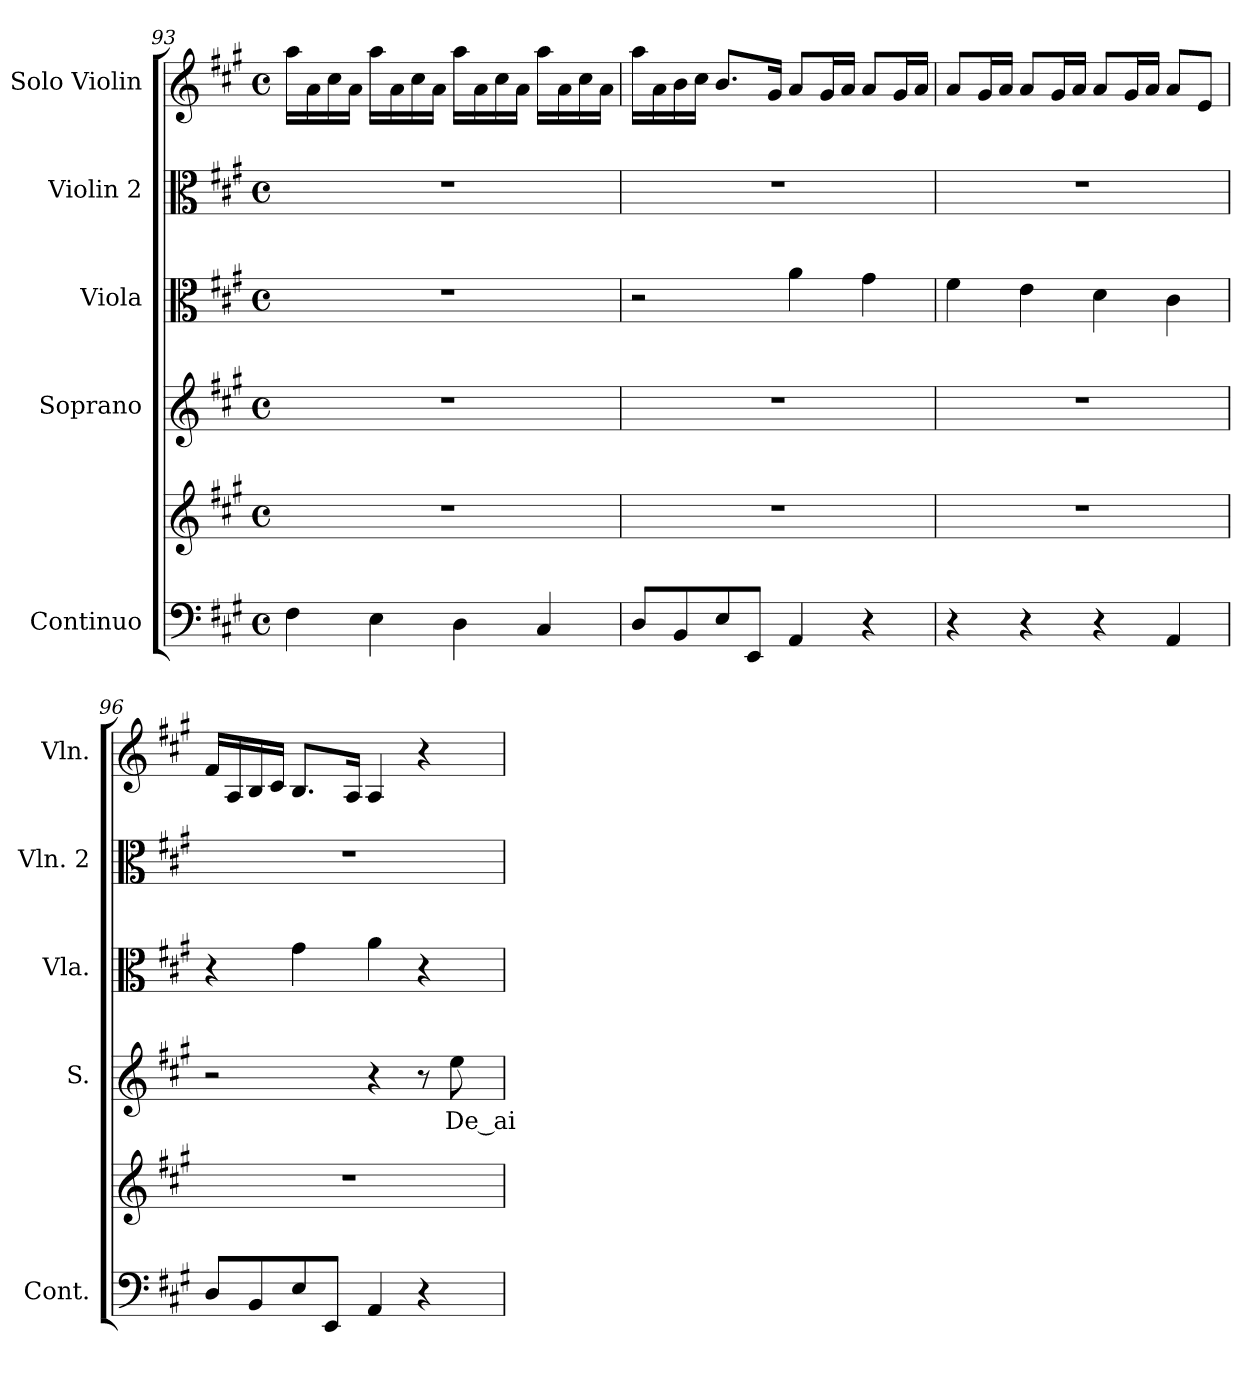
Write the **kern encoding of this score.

**kern	**kern	**kern	**text	**kern	**kern	**kern
*part5	*part5	*part4	*part4	*part3	*part2	*part1
*staff6	*staff5	*staff4	*staff4	*staff3	*staff2	*staff1
*I"Continuo	*	*I"Soprano	*	*I"Viola	*I"Violin 2	*I"Solo Violin
*I'Cont.	*	*I'S.	*	*I'Vla.	*I'Vln. 2	*I'Vln.
!!LO:LB:g=z
*clefF4	*clefG2	*clefG2	*	*clefC3	*clefC3	*clefG2
*k[f#c#g#]	*k[f#c#g#]	*k[f#c#g#]	*	*k[f#c#g#]	*k[f#c#g#]	*k[f#c#g#]
*A:	*A:	*A:	*	*A:	*A:	*A:
*M4/4	*M4/4	*M4/4	*	*M4/4	*M4/4	*M4/4
*met(c)	*met(c)	*met(c)	*	*met(c)	*met(c)	*met(c)
=93	=93	=93	=93	=93	=93	=93
4F#i\	1r	1r	.	1r	1r	16aai\LL
.	.	.	.	.	.	16ai\
.	.	.	.	.	.	16cc#i\
.	.	.	.	.	.	16ai\JJ
4Ei\	.	.	.	.	.	16aai\LL
.	.	.	.	.	.	16ai\
.	.	.	.	.	.	16cc#i\
.	.	.	.	.	.	16ai\JJ
4Di\	.	.	.	.	.	16aai\LL
.	.	.	.	.	.	16ai\
.	.	.	.	.	.	16cc#i\
.	.	.	.	.	.	16ai\JJ
4C#i/	.	.	.	.	.	16aai\LL
.	.	.	.	.	.	16ai\
.	.	.	.	.	.	16cc#i\
.	.	.	.	.	.	16ai\JJ
=94	=94	=94	=94	=94	=94	=94
8Di/L	1r	1r	.	2r	1r	16aai\LL
.	.	.	.	.	.	16ai\
8BBi/	.	.	.	.	.	16bi\
.	.	.	.	.	.	16cc#i\JJ
8Ei/	.	.	.	.	.	8.bi/L
8EEi/J	.	.	.	.	.	.
.	.	.	.	.	.	16g#i/Jk
4AAi/	.	.	.	4ai\	.	8ai/L
.	.	.	.	.	.	16g#i/L
.	.	.	.	.	.	16ai/JJ
4r	.	.	.	4g#i\	.	8ai/L
.	.	.	.	.	.	16g#i/L
.	.	.	.	.	.	16ai/JJ
=95	=95	=95	=95	=95	=95	=95
4r	1r	1r	.	4f#i\	1r	8ai/L
.	.	.	.	.	.	16g#i/L
.	.	.	.	.	.	16ai/JJ
4r	.	.	.	4ei\	.	8ai/L
.	.	.	.	.	.	16g#i/L
.	.	.	.	.	.	16ai/JJ
4r	.	.	.	4di\	.	8ai/L
.	.	.	.	.	.	16g#i/L
.	.	.	.	.	.	16ai/JJ
4AAi/	.	.	.	4c#i\	.	8ai/L
.	.	.	.	.	.	8ei/J
!!LO:PB:g=z
=96	=96	=96	=96	=96	=96	=96
8Di/L	1r	2r	.	4r	1r	16f#i/LL
.	.	.	.	.	.	16Ai/
8BBi/	.	.	.	.	.	16Bi/
.	.	.	.	.	.	16c#i/JJ
8Ei/	.	.	.	4g#i\	.	8.Bi/L
8EEi/J	.	.	.	.	.	.
.	.	.	.	.	.	16Ai/Jk
4AAi/	.	4r	.	4ai\	.	4Ai/
4r	.	8r	.	4r	.	4r
!	!	!	!LO:LY:b:color=#000000	!	!	!
.	.	8eei\	De_ai-	.	.	.
=	=	=	=	=	=	=
*-	*-	*-	*-	*-	*-	*-
